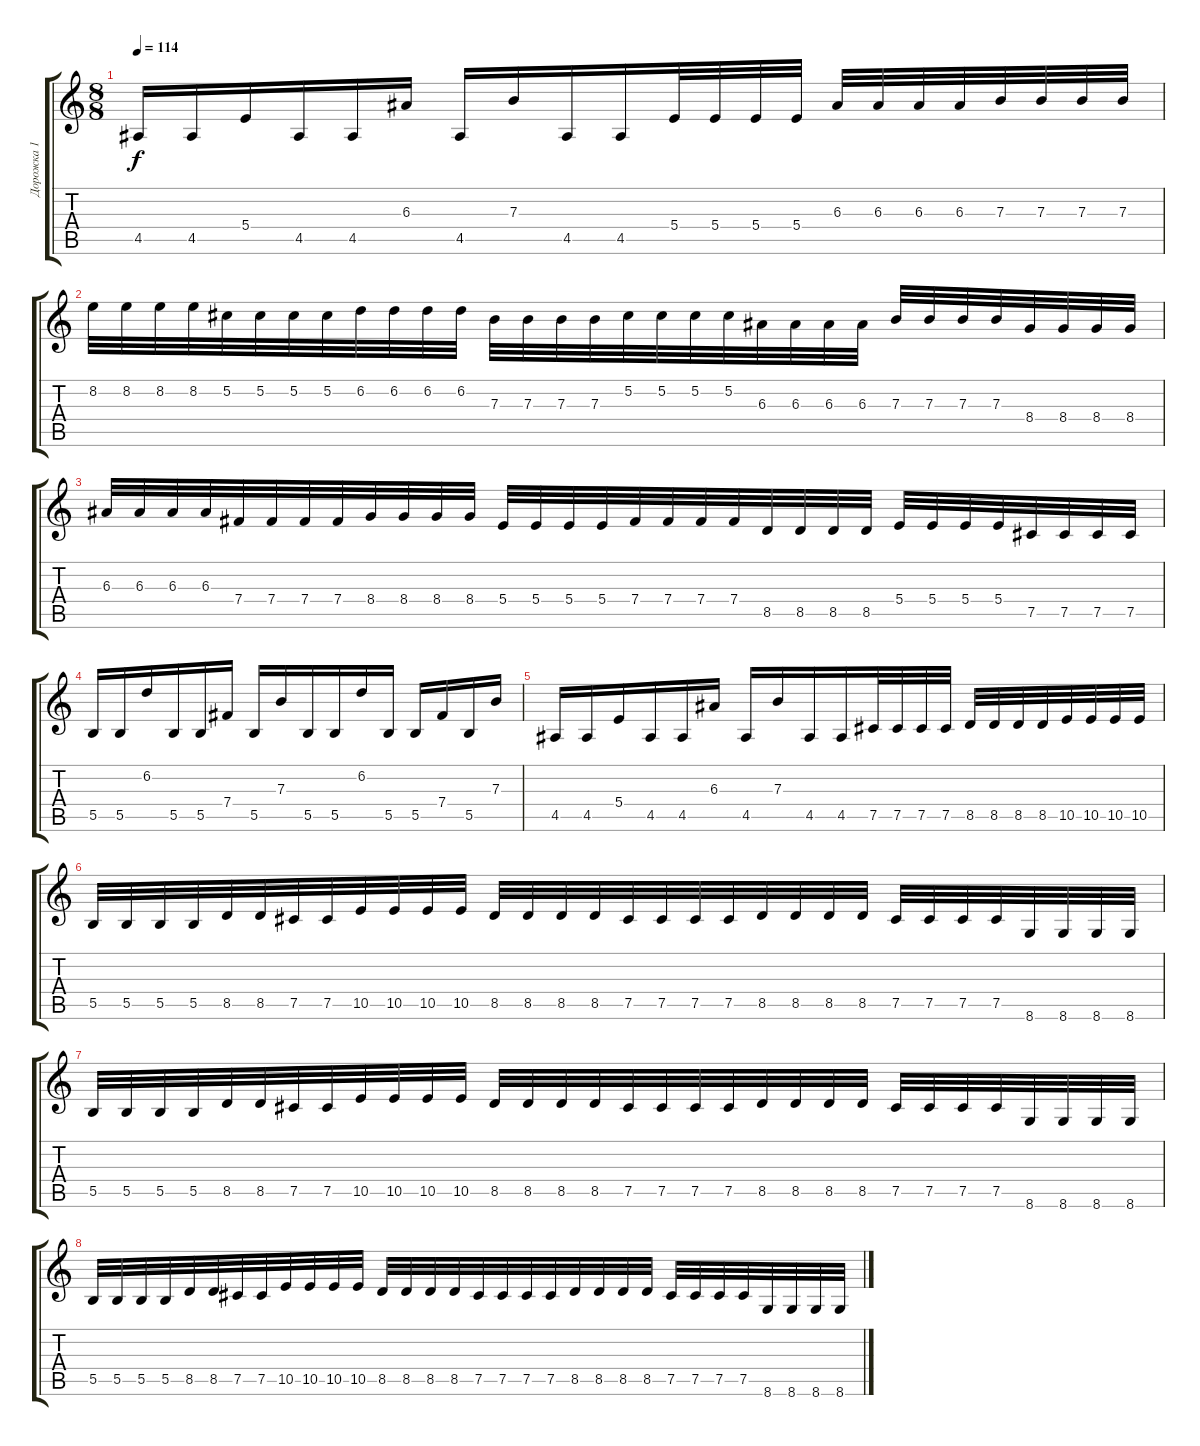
\track ("Дорожка 1" "Дорожка 1") {instrument distortionguitar}
\staff {score tabs}
\tuning (Db4 Ab3 E3 B2 Gb2 B1) {hide}
\ts (8 8)
\tempo 114
\clef g2
\ks c
4.5.16{dy f} 4.5.16 5.4.16 4.5.16 4.5.16 6.3.16 4.5.16 7.3.16 4.5.16 4.5.16 5.4.32 5.4.32 5.4.32 5.4.32 6.3.32 6.3.32 6.3.32 6.3.32 7.3.32 7.3.32 7.3.32 7.3.32 |
8.2.32 8.2.32 8.2.32 8.2.32 5.2.32 5.2.32 5.2.32 5.2.32 6.2.32 6.2.32 6.2.32 6.2.32 7.3.32 7.3.32 7.3.32 7.3.32 5.2.32 5.2.32 5.2.32 5.2.32 6.3.32 6.3.32 6.3.32 6.3.32 7.3.32 7.3.32 7.3.32 7.3.32 8.4.32 8.4.32 8.4.32 8.4.32 |
6.3.32 6.3.32 6.3.32 6.3.32 7.4.32 7.4.32 7.4.32 7.4.32 8.4.32 8.4.32 8.4.32 8.4.32 5.4.32 5.4.32 5.4.32 5.4.32 7.4.32 7.4.32 7.4.32 7.4.32 8.5.32 8.5.32 8.5.32 8.5.32 5.4.32 5.4.32 5.4.32 5.4.32 7.5.32 7.5.32 7.5.32 7.5.32 |
5.5.16 5.5.16 6.2.16 5.5.16 5.5.16 7.4.16 5.5.16 7.3.16 5.5.16 5.5.16 6.2.16 5.5.16 5.5.16 7.4.16 5.5.16 7.3.16 |
4.5.16 4.5.16 5.4.16 4.5.16 4.5.16 6.3.16 4.5.16 7.3.16 4.5.16 4.5.16 7.5.32 7.5.32 7.5.32 7.5.32 8.5.32 8.5.32 8.5.32 8.5.32 10.5.32 10.5.32 10.5.32 10.5.32 |
5.5.32 5.5.32 5.5.32 5.5.32 8.5.32 8.5.32 7.5.32 7.5.32 10.5.32 10.5.32 10.5.32 10.5.32 8.5.32 8.5.32 8.5.32 8.5.32 7.5.32 7.5.32 7.5.32 7.5.32 8.5.32 8.5.32 8.5.32 8.5.32 7.5.32 7.5.32 7.5.32 7.5.32 8.6.32 8.6.32 8.6.32 8.6.32 |
5.5.32 5.5.32 5.5.32 5.5.32 8.5.32 8.5.32 7.5.32 7.5.32 10.5.32 10.5.32 10.5.32 10.5.32 8.5.32 8.5.32 8.5.32 8.5.32 7.5.32 7.5.32 7.5.32 7.5.32 8.5.32 8.5.32 8.5.32 8.5.32 7.5.32 7.5.32 7.5.32 7.5.32 8.6.32 8.6.32 8.6.32 8.6.32 |
5.5.32 5.5.32 5.5.32 5.5.32 8.5.32 8.5.32 7.5.32 7.5.32 10.5.32 10.5.32 10.5.32 10.5.32 8.5.32 8.5.32 8.5.32 8.5.32 7.5.32 7.5.32 7.5.32 7.5.32 8.5.32 8.5.32 8.5.32 8.5.32 7.5.32 7.5.32 7.5.32 7.5.32 8.6.32 8.6.32 8.6.32 8.6.32
